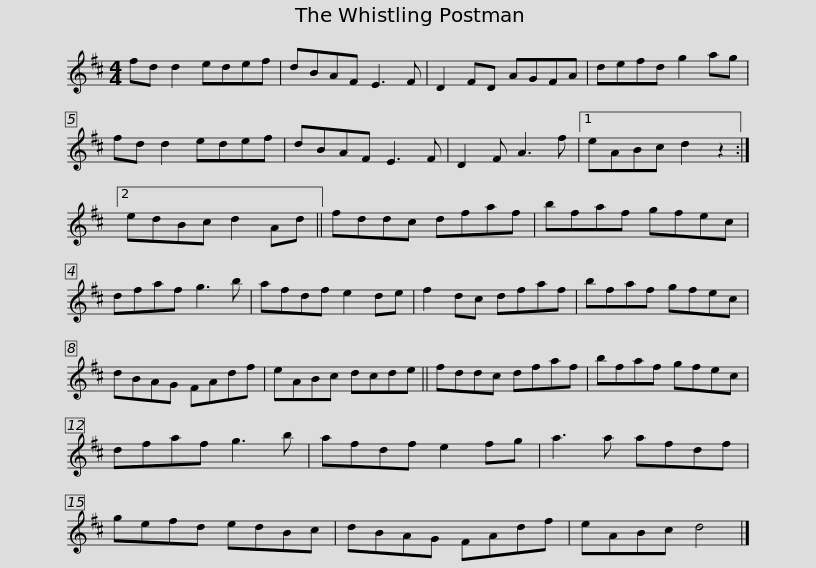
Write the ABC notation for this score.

X:1
L:1/8
M:4/4
I:linebreak $
K:D
V:1 treble
V:1
 fd d2 edef | dBAF E3 F | D2 FD AGFA | defd g2 ag | fd d2 edef | %5
 dBAF E3 F |$ D2 F A3 f |1 eABc d2 z2 :|2 edBc d2 Ad || fddc dfaf | %10
 bfaf gfec | dfaf g3 b |$ afdf e2 de | f2 dc dfaf | bfaf gfec | %15
 dBAG FAdf | eABc dcde ||$ fddc dfaf | bfaf gfec | dfaf g3 b | %20
 afdf e2 fg | a3 a afdf | gefd edBc |$ dBAG FAdf | eABc d4 |] %25
